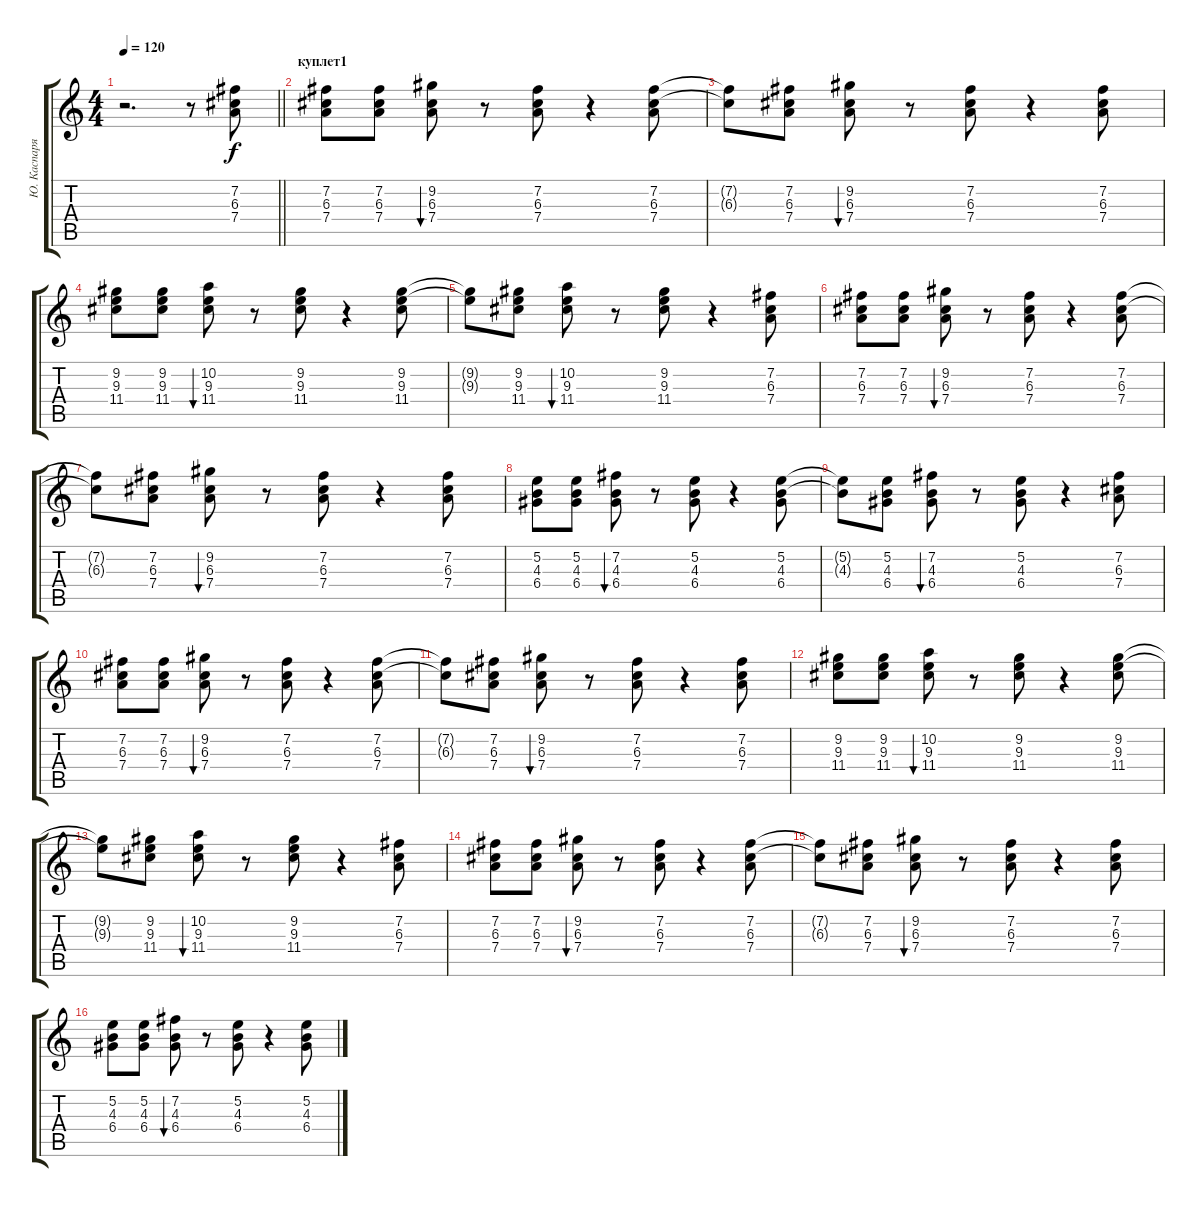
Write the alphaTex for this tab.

\track ("Ю. Каспарян" "Ю. Каспаря") {instrument electricguitarclean}
\staff {score tabs}
\tuning (E4 B3 G3 D3 A2 E2) {hide}
\ts (4 4)
\tempo 120
\clef g2
\barLineRight lightlight
\ks c
r.2{d dy f} r.8 (7.2 6.3 7.4).8 |
\section ("" "куплет1")
(7.2 6.3 7.4).8 (7.2 6.3 7.4).8 (9.2 6.3 7.4).8{bu 60} r.8 (7.2 6.3 7.4).8 r.4 (7.2 6.3 7.4).8 |
(7.2{t} 6.3{t}).8 (7.2 6.3 7.4).8 (9.2 6.3 7.4).8{bu 60} r.8 (7.2 6.3 7.4).8 r.4 (7.2 6.3 7.4).8 |
(9.2 9.3 11.4).8 (9.2 9.3 11.4).8 (10.2 9.3 11.4).8{bu 60} r.8 (9.2 9.3 11.4).8 r.4 (9.2 9.3 11.4).8 |
(9.2{t} 9.3{t}).8 (9.2 9.3 11.4).8 (10.2 9.3 11.4).8{bu 60} r.8 (9.2 9.3 11.4).8 r.4 (7.2 6.3 7.4).8 |
(7.2 6.3 7.4).8 (7.2 6.3 7.4).8 (9.2 6.3 7.4).8{bu 60} r.8 (7.2 6.3 7.4).8 r.4 (7.2 6.3 7.4).8 |
(7.2{t} 6.3{t}).8 (7.2 6.3 7.4).8 (9.2 6.3 7.4).8{bu 60} r.8 (7.2 6.3 7.4).8 r.4 (7.2 6.3 7.4).8 |
(5.2 4.3 6.4).8 (5.2 4.3 6.4).8 (7.2 4.3 6.4).8{bu 60} r.8 (5.2 4.3 6.4).8 r.4 (5.2 4.3 6.4).8 |
(5.2{t} 4.3{t}).8 (5.2 4.3 6.4).8 (7.2 4.3 6.4).8{bu 60} r.8 (5.2 4.3 6.4).8 r.4 (7.2 6.3 7.4).8 |
(7.2 6.3 7.4).8 (7.2 6.3 7.4).8 (9.2 6.3 7.4).8{bu 60} r.8 (7.2 6.3 7.4).8 r.4 (7.2 6.3 7.4).8 |
(7.2{t} 6.3{t}).8 (7.2 6.3 7.4).8 (9.2 6.3 7.4).8{bu 60} r.8 (7.2 6.3 7.4).8 r.4 (7.2 6.3 7.4).8 |
(9.2 9.3 11.4).8 (9.2 9.3 11.4).8 (10.2 9.3 11.4).8{bu 60} r.8 (9.2 9.3 11.4).8 r.4 (9.2 9.3 11.4).8 |
(9.2{t} 9.3{t}).8 (9.2 9.3 11.4).8 (10.2 9.3 11.4).8{bu 60} r.8 (9.2 9.3 11.4).8 r.4 (7.2 6.3 7.4).8 |
(7.2 6.3 7.4).8 (7.2 6.3 7.4).8 (9.2 6.3 7.4).8{bu 60} r.8 (7.2 6.3 7.4).8 r.4 (7.2 6.3 7.4).8 |
(7.2{t} 6.3{t}).8 (7.2 6.3 7.4).8 (9.2 6.3 7.4).8{bu 60} r.8 (7.2 6.3 7.4).8 r.4 (7.2 6.3 7.4).8 |
(5.2 4.3 6.4).8 (5.2 4.3 6.4).8 (7.2 4.3 6.4).8{bu 60} r.8 (5.2 4.3 6.4).8 r.4 (5.2 4.3 6.4).8
